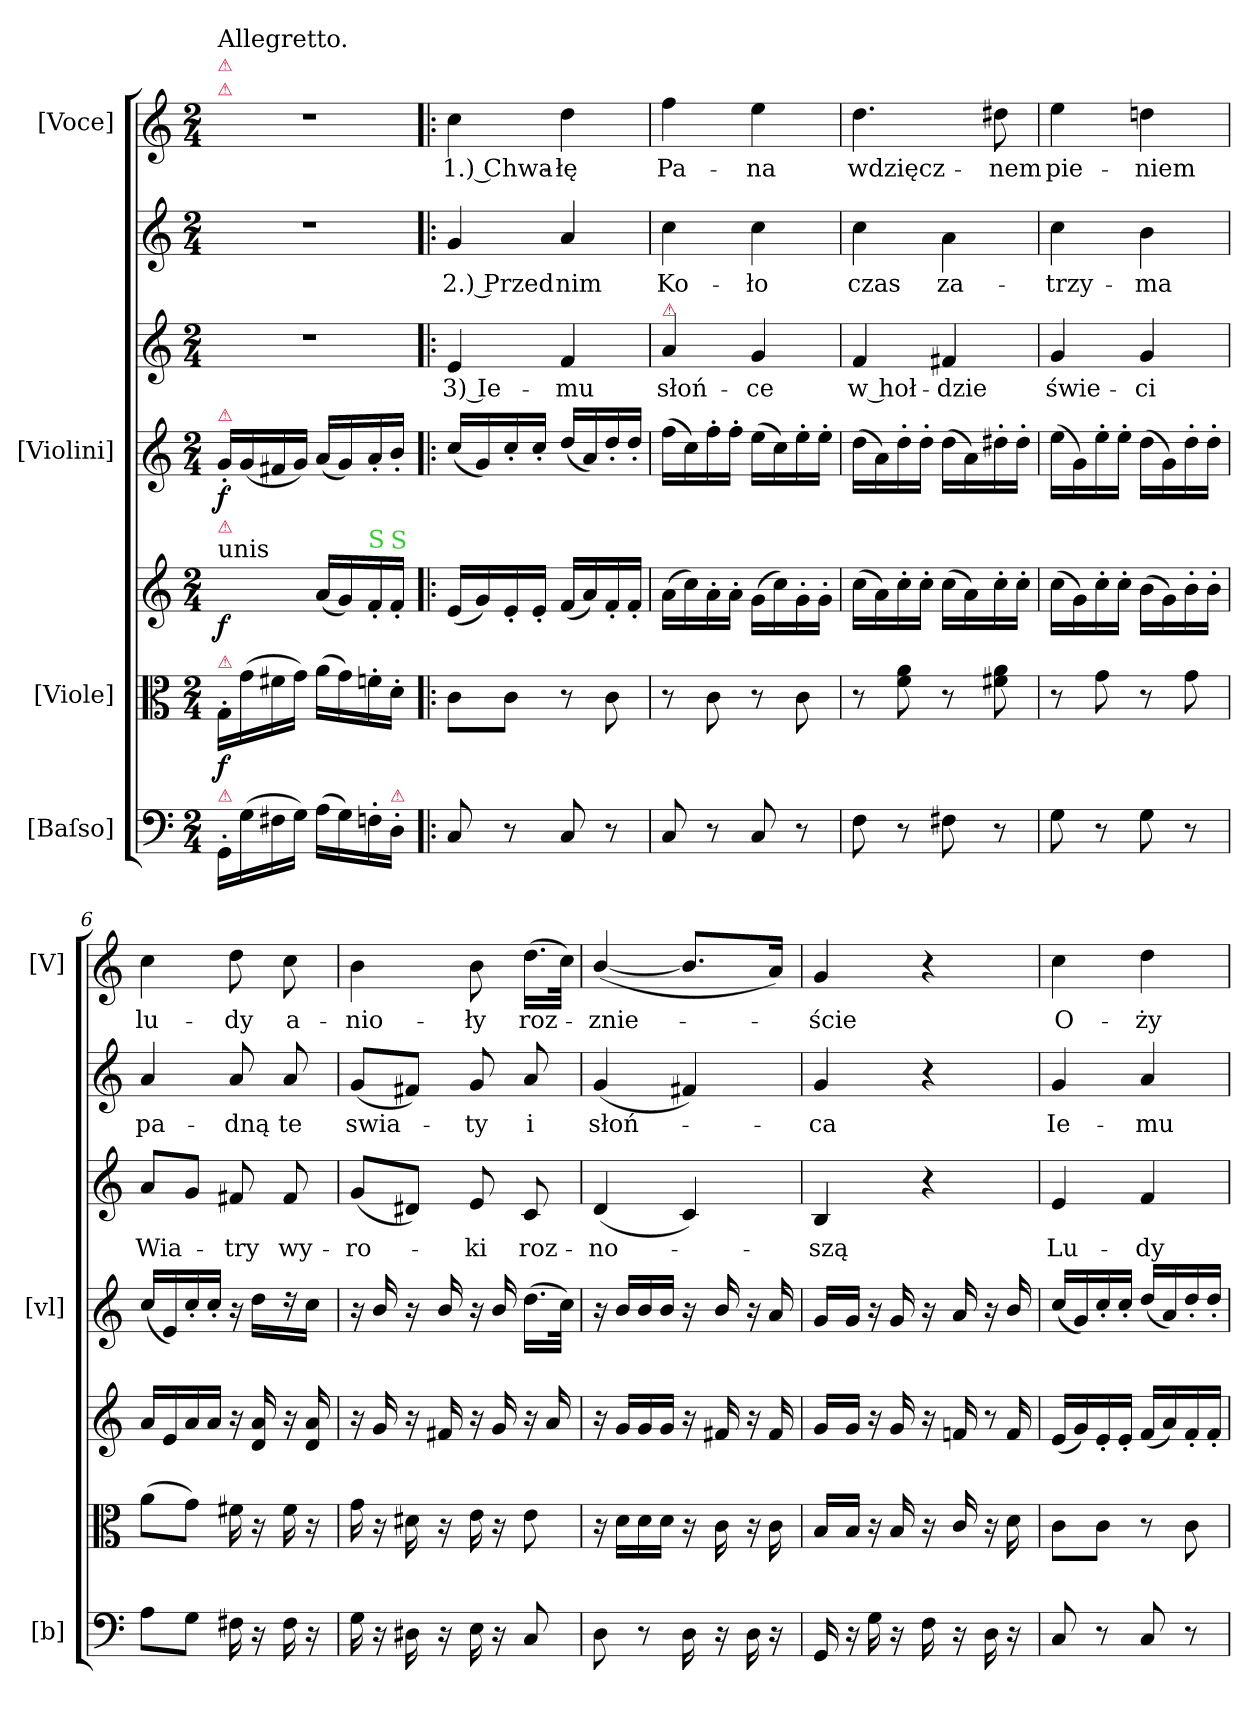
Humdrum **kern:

**kern	**kern	**dynam	**kern	**dynam	**kern	**dynam	**kern	**text	**kern	**text	**kern	**text
*part7	*part6	*part6	*part5	*part5	*part4	*part4	*part3	*part3	*part2	*part2	*part1	*part1
*staff7	*staff6	*staff6	*staff5	*staff5	*staff4	*staff4	*staff3	*staff3	*staff2	*staff2	*staff1	*staff1
*I"[Baſso]	*I"[Viole]	*	*	*	*I"[Violini]	*	*	*	*	*	*I"[Voce]	*
*I'[b]	*	*	*	*	*I'[vl]	*	*	*	*	*	*I'[V]	*
*clefF4	*clefC3	*	*clefG2	*	*clefG2	*	*clefG2	*	*clefG2	*	*clefG2	*
*k[]	*k[]	*	*k[]	*	*k[]	*	*k[]	*	*k[]	*	*k[]	*
*M2/4	*M2/4	*	*M2/4	*	*M2/4	*	*M2/4	*	*M2/4	*	*M2/4	*
=1	=1	=1	=1	=1	=1	=1	=1	=1	=1	=1	=1	=1
!	!	!	!	!	!	!	!	!	!	!	!LO:TX:a:color=crimson:t=⚠	!
!	!	!	!	!	!	!	!	!	!	!	!LO:TX:a:color=crimson:t=⚠	!
!	!	!	!	!	!	!	!	!	!	!	!LO:TX:a:t=Allegretto.	!
!	!	!	!	!	!LO:TX:a:color=crimson:t=⚠	!	!	!	!	!	!	!
!	!	!	!LO:TX:a:t=unis	!	!	!	!	!	!	!	!	!
!	!	!	!LO:TX:a:color=crimson:t=⚠	!	!	!	!	!	!	!	!	!
!	!LO:TX:a:color=crimson:t=⚠	!	!	!	!	!	!	!	!	!	!	!
!LO:TX:a:color=crimson:t=⚠	!	!	!	!	!	!	!	!	!	!	!	!
!	!	!	!	!	!	!LO:DY:b	!	!	!	!	!	!
16GG'/LL	16G'/LL	f	16g'/LLyy	f	16g'/LL	f	2r	.	2r	.	2r	.
(16G\	(16g\	.	(16g/yy	.	(16g/	.	.	.	.	.	.	.
16F#X\	16f#X\	.	16f#X/yy	.	16f#X/	.	.	.	.	.	.	.
16G\JJ)	16g\JJ)	.	16g/JJyy)	.	16g/JJ)	.	.	.	.	.	.	.
(16A\LL	(16a\LL	.	(16a/LL	.	(16a/LL	.	.	.	.	.	.	.
16G\)	16g\)	.	16g/)	.	16g/)	.	.	.	.	.	.	.
!	!	!	!LO:TX:a:color=limegreen:t=S	!	!	!	!	!	!	!	!	!
16Fn'\	16fn'\	.	16f#'/	.	16a'/	.	.	.	.	.	.	.
!	!	!	!LO:TX:a:color=limegreen:t=S	!	!	!	!	!	!	!	!	!
!LO:TX:a:color=crimson:t=⚠	!	!	!	!	!	!	!	!	!	!	!	!
16D'\JJ	16d'\JJ	.	16f#'/JJ	.	16b'/JJ	.	.	.	.	.	.	.
=2!|:	=2!|:	=2!|:	=2!|:	=2!|:	=2!|:	=2!|:	=2!|:	=2!|:	=2!|:	=2!|:	=2!|:	=2!|:
8C/	8c\L	.	(16e/LL	.	(>16cc/LL	.	4e/	3) Ie-	4g/	2.) Przed	4cc\	1.) Chwa-
.	.	.	16g/)	.	16g/)	.	.	.	.	.	.	.
8r	8c\J	.	16e'/	.	16cc'/	.	.	.	.	.	.	.
.	.	.	16e'/JJ	.	16cc'/JJ	.	.	.	.	.	.	.
8C/	8r	.	(16f/LL	.	(>16dd/LL	.	4f/	-mu	4a/	nim	4dd\	-łę
.	.	.	16a/)	.	16a/)	.	.	.	.	.	.	.
8r	8c\	.	16f'/	.	16dd'/	.	.	.	.	.	.	.
.	.	.	16f'/JJ	.	16dd'/JJ	.	.	.	.	.	.	.
=3	=3	=3	=3	=3	=3	=3	=3	=3	=3	=3	=3	=3
!	!	!	!	!	!	!	!LO:TX:a:color=crimson:t=⚠	!	!	!	!	!
8C/	8r	.	(16a\LL	.	(16ff\LL	.	4a/	słoń-	4cc\	Ko-	4ff\	Pa-
.	.	.	16cc\)	.	16cc\)	.	.	.	.	.	.	.
8r	8c\	.	16a'\	.	16ff'\	.	.	.	.	.	.	.
.	.	.	16a'\JJ	.	16ff'\JJ	.	.	.	.	.	.	.
8C/	8r	.	(16g\LL	.	(16ee\LL	.	4g/	-ce	4cc\	-ło	4ee\	-na
.	.	.	16cc\)	.	16cc\)	.	.	.	.	.	.	.
8r	8c\	.	16g'\	.	16ee'\	.	.	.	.	.	.	.
.	.	.	16g'\JJ	.	16ee'\JJ	.	.	.	.	.	.	.
=4	=4	=4	=4	=4	=4	=4	=4	=4	=4	=4	=4	=4
8F\	8r	.	(16cc\LL	.	(16dd\LL	.	4f/	w hoł-	4cc\	czas	4.dd\	wdzięcz-
.	.	.	16a\)	.	16a\)	.	.	.	.	.	.	.
8r	8f\ 8a\	.	16cc'\	.	16dd'\	.	.	.	.	.	.	.
.	.	.	16cc'\JJ	.	16dd'\JJ	.	.	.	.	.	.	.
8F#X\	8r	.	(16cc\LL	.	(16dd\LL	.	4f#X/	-dzie	4a\	za-	.	.
.	.	.	16a\)	.	16a\)	.	.	.	.	.	.	.
8r	8f#X\ 8a\	.	16cc'\	.	16dd#X'\	.	.	.	.	.	8dd#X\	-nem
.	.	.	16cc'\JJ	.	16dd#'\JJ	.	.	.	.	.	.	.
=5	=5	=5	=5	=5	=5	=5	=5	=5	=5	=5	=5	=5
8G\	8r	.	(16cc\LL	.	(16ee\LL	.	4g/	świe-	4cc\	-trzy-	4ee\	pie-
.	.	.	16g\)	.	16g\)	.	.	.	.	.	.	.
8r	8g\	.	16cc'\	.	16ee'\	.	.	.	.	.	.	.
.	.	.	16cc'\JJ	.	16ee'\JJ	.	.	.	.	.	.	.
8G\	8r	.	(16b\LL	.	(16dd\LL	.	4g/	-ci	4b\	-ma	4ddn\	-niem
.	.	.	16g\)	.	16g\)	.	.	.	.	.	.	.
8r	8g\	.	16b'\	.	16dd'\	.	.	.	.	.	.	.
.	.	.	16b'\JJ	.	16dd'\JJ	.	.	.	.	.	.	.
=6	=6	=6	=6	=6	=6	=6	=6	=6	=6	=6	=6	=6
8A\L	(8a\L	.	16a/LL	.	(16cc/LL	.	8a/L	Wia-	4a/	pa-	4cc\	lu-
.	.	.	16e/	.	16e/)	.	.	.	.	.	.	.
8G\J	8g\J)	.	16a/	.	16cc'/	.	8g/J	.	.	.	.	.
.	.	.	16a/JJ	.	16cc'/JJ	.	.	.	.	.	.	.
16F#X\	16f#X\	.	16r	.	16r	.	8f#X/	-try	8a/	-dną	8dd\	-dy
16r	16r	.	16d/ 16a/	.	16dd\LL	.	.	.	.	.	.	.
16F#\	16f#\	.	16r	.	16r	.	8f#/	wy-	8a/	te	8cc\	a-
16r	16r	.	16d/ 16a/	.	16cc\JJ	.	.	.	.	.	.	.
=7	=7	=7	=7	=7	=7	=7	=7	=7	=7	=7	=7	=7
16G\	16g\	.	16r	.	16r	.	(8g/L	-ro-	(8g/L	swia-	4b\	-nio-
16r	16r	.	16g/	.	16b/	.	.	.	.	.	.	.
16D#X\	16d#X\	.	16r	.	16r	.	8d#X/J)	.	8f#X/J)	.	.	.
16r	16r	.	16f#X/	.	16b/	.	.	.	.	.	.	.
16E\	16e\	.	16r	.	16r	.	8e/	-ki	8g/	-ty	8b\	-ły
16r	16r	.	16g/	.	16b/	.	.	.	.	.	.	.
8C/	8e\	.	16r	.	(16.dd\LL	.	8c/	roz-	8a/	i	(16.dd\LL	roz-
.	.	.	16a/	.	.	.	.	.	.	.	.	.
.	.	.	.	.	32cc\JJk)	.	.	.	.	.	32cc\JJk)	.
=8	=8	=8	=8	=8	=8	=8	=8	=8	=8	=8	=8	=8
8D\	16r	.	16r	.	16r	.	(4d/	-no-	(4g/	słoń-	([4b/	-znie-
.	16d\LL	.	16g/LL	.	16b/LL	.	.	.	.	.	.	.
8r	16d\	.	16g/	.	16b/	.	.	.	.	.	.	.
.	16d\JJ	.	16g/JJ	.	16b/JJ	.	.	.	.	.	.	.
16D\	16r	.	16r	.	16r	.	4c/)	.	4f#X/)	.	8.b/L]	.
16r	16c\	.	16f#X/	.	16b/	.	.	.	.	.	.	.
16D\	16r	.	16r	.	16r	.	.	.	.	.	.	.
16r	16c\	.	16f#/	.	16a/	.	.	.	.	.	16a/Jk)	.
=9	=9	=9	=9	=9	=9	=9	=9	=9	=9	=9	=9	=9
16GG/	16B/LL	.	16g/LL	.	16g/LL	.	4B/	-szą	4g/	-ca	4g/	-ście
16r	16B/JJ	.	16g/JJ	.	16g/JJ	.	.	.	.	.	.	.
16G\	16r	.	16r	.	16r	.	.	.	.	.	.	.
16r	16B/	.	16g/	.	16g/	.	.	.	.	.	.	.
16F\	16r	.	16r	.	16r	.	4r	.	4r	.	4r	.
16r	16c/	.	16fn/	.	16a/	.	.	.	.	.	.	.
!	!	!	!LO:N:vis=8	!	!	!	!	!	!	!	!	!
16D\	16r	.	16r	.	16r	.	.	.	.	.	.	.
16r	16d\	.	16f/	.	16b/	.	.	.	.	.	.	.
=10	=10	=10	=10	=10	=10	=10	=10	=10	=10	=10	=10	=10
8C/	8c\L	.	(16e/LL	.	(16cc/LL	.	4e/	Lu-	4g/	Ie-	4cc\	O-
.	.	.	16g/)	.	16g/)	.	.	.	.	.	.	.
8r	8c\J	.	16e'/	.	16cc'/	.	.	.	.	.	.	.
.	.	.	16e'/JJ	.	16cc'/JJ	.	.	.	.	.	.	.
8C/	8r	.	(16f/LL	.	(16dd/LL	.	4f/	-dy	4a/	-mu	4dd\	-ży-
.	.	.	16a/)	.	16a/)	.	.	.	.	.	.	.
8r	8c\	.	16f'/	.	16dd'/	.	.	.	.	.	.	.
.	.	.	16f'/JJ	.	16dd'/JJ	.	.	.	.	.	.	.
=	=	=	=	=	=	=	=	=	=	=	=	=
*-	*-	*-	*-	*-	*-	*-	*-	*-	*-	*-	*-	*-
